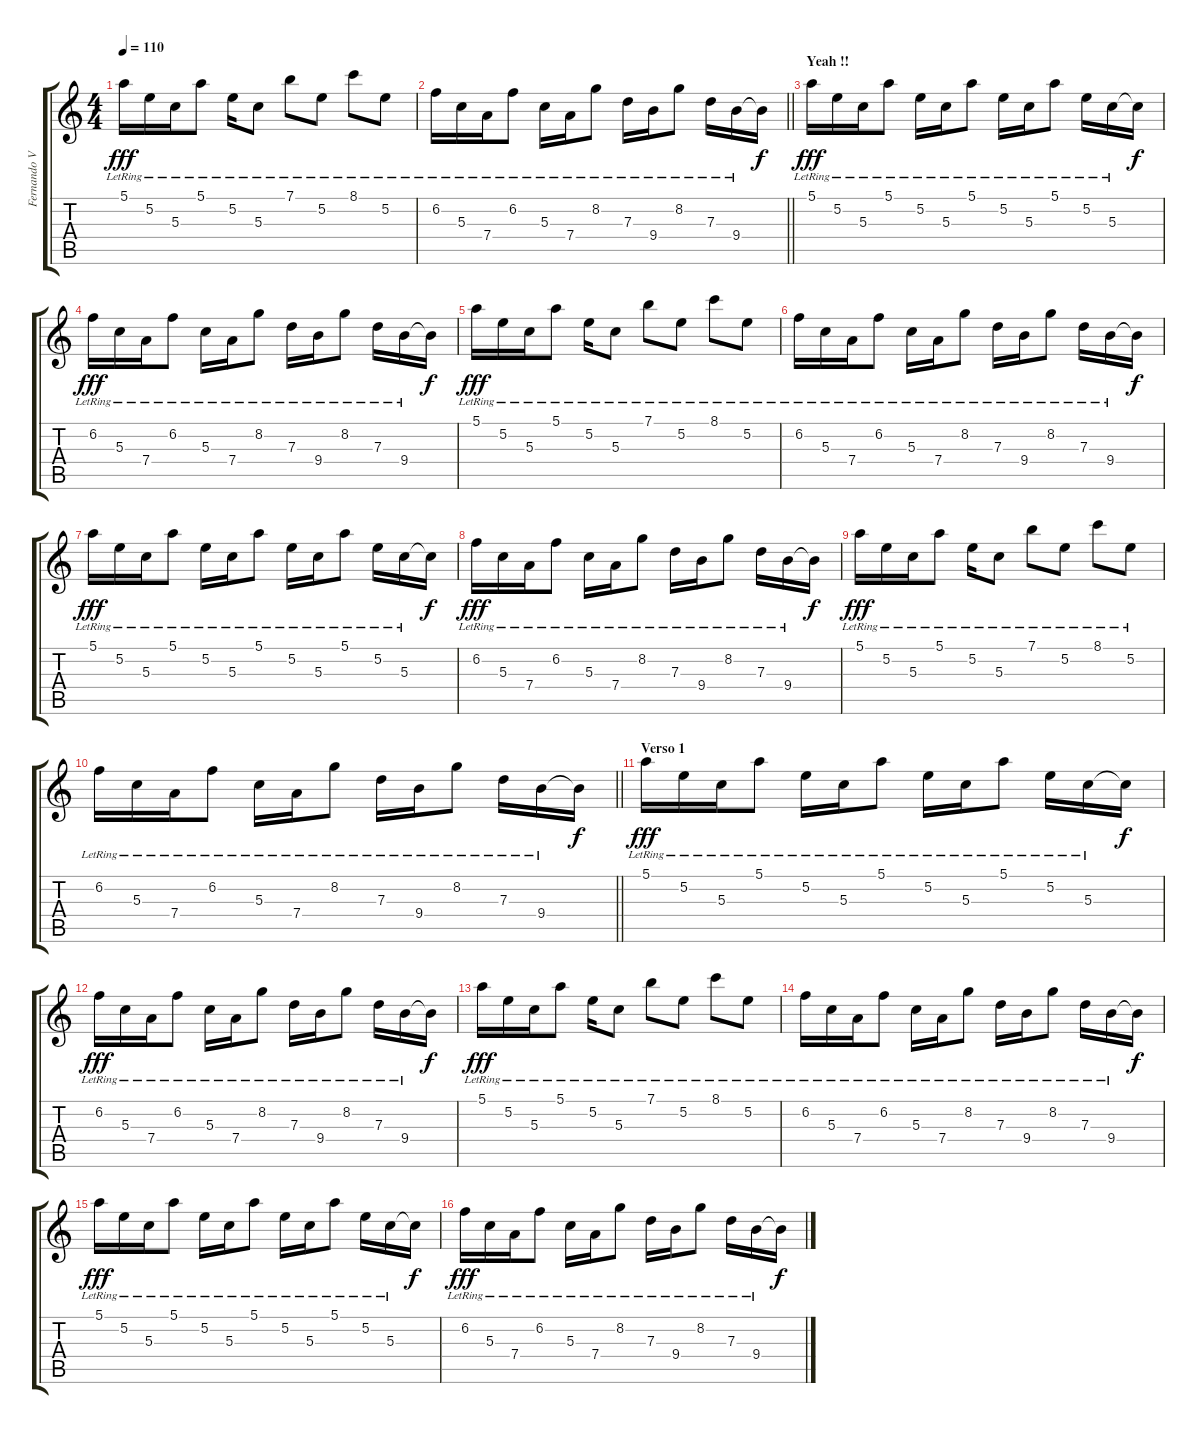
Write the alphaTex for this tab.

\track ("Fernando Vallin" "Fernando V") {instrument electricguitarjazz}
\staff {score tabs}
\tuning (E4 B3 G3 D3 A2 E2) {hide}
\ts (4 4)
\tempo 110
\clef g2
\ks c
5.1{lr}.16{dy fff} 5.2{lr}.16 5.3{lr}.16 5.1{lr}.8 5.2{lr}.16 5.3{lr}.8 7.1{lr}.8 5.2{lr}.8 8.1{lr}.8 5.2{lr}.8 |
\barLineRight lightlight
6.2{lr}.16 5.3{lr}.16 7.4{lr}.16 6.2{lr}.8 5.3{lr}.16 7.4{lr}.16 8.2{lr}.8 7.3{lr}.16 9.4{lr}.16 8.2{lr}.8 7.3{lr}.16 9.4{lr}.16 9.4{t}.16{dy f} |
\section ("" "Yeah !!")
5.1{lr}.16{dy fff} 5.2{lr}.16 5.3{lr}.16 5.1{lr}.8 5.2{lr}.16 5.3{lr}.16 5.1{lr}.8 5.2{lr}.16 5.3{lr}.16 5.1{lr}.8 5.2{lr}.16 5.3{lr}.16 5.3{t}.16{dy f} |
6.2{lr}.16{dy fff} 5.3{lr}.16 7.4{lr}.16 6.2{lr}.8 5.3{lr}.16 7.4{lr}.16 8.2{lr}.8 7.3{lr}.16 9.4{lr}.16 8.2{lr}.8 7.3{lr}.16 9.4{lr}.16 9.4{t}.16{dy f} |
5.1{lr}.16{dy fff} 5.2{lr}.16 5.3{lr}.16 5.1{lr}.8 5.2{lr}.16 5.3{lr}.8 7.1{lr}.8 5.2{lr}.8 8.1{lr}.8 5.2{lr}.8 |
6.2{lr}.16 5.3{lr}.16 7.4{lr}.16 6.2{lr}.8 5.3{lr}.16 7.4{lr}.16 8.2{lr}.8 7.3{lr}.16 9.4{lr}.16 8.2{lr}.8 7.3{lr}.16 9.4{lr}.16 9.4{t}.16{dy f} |
5.1{lr}.16{dy fff} 5.2{lr}.16 5.3{lr}.16 5.1{lr}.8 5.2{lr}.16 5.3{lr}.16 5.1{lr}.8 5.2{lr}.16 5.3{lr}.16 5.1{lr}.8 5.2{lr}.16 5.3{lr}.16 5.3{t}.16{dy f} |
6.2{lr}.16{dy fff} 5.3{lr}.16 7.4{lr}.16 6.2{lr}.8 5.3{lr}.16 7.4{lr}.16 8.2{lr}.8 7.3{lr}.16 9.4{lr}.16 8.2{lr}.8 7.3{lr}.16 9.4{lr}.16 9.4{t}.16{dy f} |
5.1{lr}.16{dy fff} 5.2{lr}.16 5.3{lr}.16 5.1{lr}.8 5.2{lr}.16 5.3{lr}.8 7.1{lr}.8 5.2{lr}.8 8.1{lr}.8 5.2{lr}.8 |
\barLineRight lightlight
6.2{lr}.16 5.3{lr}.16 7.4{lr}.16 6.2{lr}.8 5.3{lr}.16 7.4{lr}.16 8.2{lr}.8 7.3{lr}.16 9.4{lr}.16 8.2{lr}.8 7.3{lr}.16 9.4{lr}.16 9.4{t}.16{dy f} |
\section ("" "Verso 1")
5.1{lr}.16{dy fff} 5.2{lr}.16 5.3{lr}.16 5.1{lr}.8 5.2{lr}.16 5.3{lr}.16 5.1{lr}.8 5.2{lr}.16 5.3{lr}.16 5.1{lr}.8 5.2{lr}.16 5.3{lr}.16 5.3{t}.16{dy f} |
6.2{lr}.16{dy fff} 5.3{lr}.16 7.4{lr}.16 6.2{lr}.8 5.3{lr}.16 7.4{lr}.16 8.2{lr}.8 7.3{lr}.16 9.4{lr}.16 8.2{lr}.8 7.3{lr}.16 9.4{lr}.16 9.4{t}.16{dy f} |
5.1{lr}.16{dy fff} 5.2{lr}.16 5.3{lr}.16 5.1{lr}.8 5.2{lr}.16 5.3{lr}.8 7.1{lr}.8 5.2{lr}.8 8.1{lr}.8 5.2{lr}.8 |
6.2{lr}.16 5.3{lr}.16 7.4{lr}.16 6.2{lr}.8 5.3{lr}.16 7.4{lr}.16 8.2{lr}.8 7.3{lr}.16 9.4{lr}.16 8.2{lr}.8 7.3{lr}.16 9.4{lr}.16 9.4{t}.16{dy f} |
5.1{lr}.16{dy fff} 5.2{lr}.16 5.3{lr}.16 5.1{lr}.8 5.2{lr}.16 5.3{lr}.16 5.1{lr}.8 5.2{lr}.16 5.3{lr}.16 5.1{lr}.8 5.2{lr}.16 5.3{lr}.16 5.3{t}.16{dy f} |
6.2{lr}.16{dy fff} 5.3{lr}.16 7.4{lr}.16 6.2{lr}.8 5.3{lr}.16 7.4{lr}.16 8.2{lr}.8 7.3{lr}.16 9.4{lr}.16 8.2{lr}.8 7.3{lr}.16 9.4{lr}.16 9.4{t}.16{dy f}
